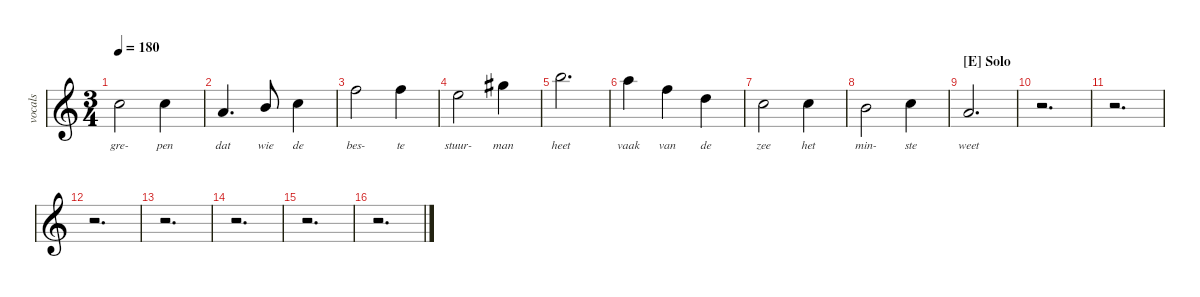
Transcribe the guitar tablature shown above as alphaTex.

\defaultSystemsLayout 5
\hideDynamics
\bracketExtendMode groupsimilarinstruments
\multiTrackTrackNamePolicy allsystems
\otherSystemsTrackNameOrientation horizontal
\track ("vocals" "vocals") {defaultSystemsLayout 4 instrument acousticguitarnylon}
\staff {score}
\tuning (E4 B3 G3 D3 A2 E2)
\ts (3 4)
\tempo 180
\clef g2
\ks c
1.2.2{lyrics (0 "gre-") lyrics (1 "") lyrics (2 "") lyrics (3 "") lyrics (4 "") dy mf beam Down} 1.2.4{lyrics (0 "pen") lyrics (1 "") lyrics (2 "") lyrics (3 "") lyrics (4 "") beam Down} |
2.3.4{d lyrics (0 "dat") lyrics (1 "") lyrics (2 "") lyrics (3 "") lyrics (4 "") beam Up} 0.2.8{lyrics (0 "wie") lyrics (1 "") lyrics (2 "") lyrics (3 "") lyrics (4 "") beam Up} 1.2.4{lyrics (0 "de") lyrics (1 "") lyrics (2 "") lyrics (3 "") lyrics (4 "") beam Down} |
1.1.2{lyrics (0 "bes-") lyrics (1 "") lyrics (2 "") lyrics (3 "") lyrics (4 "") beam Down} 1.1.4{lyrics (0 "te") lyrics (1 "") lyrics (2 "") lyrics (3 "") lyrics (4 "") beam Down} |
0.1.2{lyrics (0 "stuur-") lyrics (1 "") lyrics (2 "") lyrics (3 "") lyrics (4 "") beam Down} 4.1{acc #}.4{lyrics (0 "man") lyrics (1 "") lyrics (2 "") lyrics (3 "") lyrics (4 "") beam Down} |
7.1.2{d lyrics (0 "heet") lyrics (1 "") lyrics (2 "") lyrics (3 "") lyrics (4 "") beam Down} |
5.1.4{lyrics (0 "vaak") lyrics (1 "") lyrics (2 "") lyrics (3 "") lyrics (4 "") beam Down} 6.2.4{lyrics (0 "van") lyrics (1 "") lyrics (2 "") lyrics (3 "") lyrics (4 "") beam Down} 3.2.4{lyrics (0 "de") lyrics (1 "") lyrics (2 "") lyrics (3 "") lyrics (4 "") beam Down} |
1.2.2{lyrics (0 "zee") lyrics (1 "") lyrics (2 "") lyrics (3 "") lyrics (4 "") beam Down} 1.2.4{lyrics (0 "het") lyrics (1 "") lyrics (2 "") lyrics (3 "") lyrics (4 "") beam Down} |
0.2.2{lyrics (0 "min-") lyrics (1 "") lyrics (2 "") lyrics (3 "") lyrics (4 "") beam Down} 1.2.4{lyrics (0 "ste") lyrics (1 "") lyrics (2 "") lyrics (3 "") lyrics (4 "") beam Down} |
\section ("E" "Solo")
2.3.2{d lyrics (0 "weet") lyrics (1 "") lyrics (2 "") lyrics (3 "") lyrics (4 "") beam Up} |
r.2{d beam Down} |
r.2{d beam Down} |
r.2{d beam Down} |
r.2{d beam Down} |
r.2{d beam Down} |
r.2{d beam Down} |
r.2{d beam Down}
